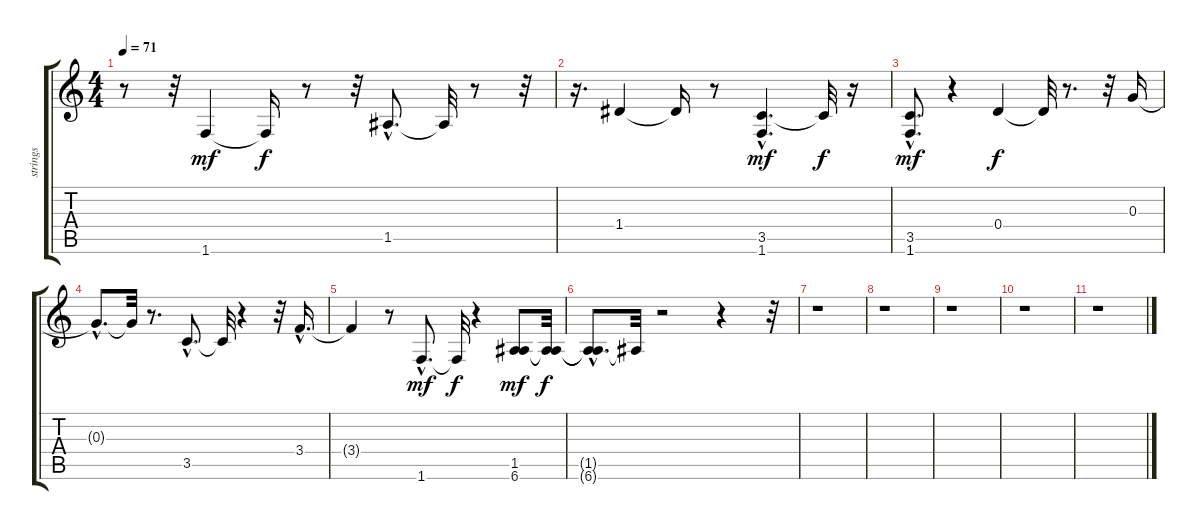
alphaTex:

\track ("strings" "strings") {instrument acousticguitarnylon}
\staff {score tabs}
\tuning (E4 B3 G3 D3 A2 E2) {hide}
\ts (4 4)
\tempo 71
\clef g2
\ks c
r.8{dy f} r.32 1.6.4{dy mf} 1.6{t}.16{dy f} r.8 r.32 1.5{hac}.8{d} 1.5{t}.32 r.8 r.32 |
r.16{d} 1.4.4 1.4{t}.16 r.8 (3.5{hac} 1.6{hac}).4{d dy mf} 3.5{t}.32{dy f} r.16 |
(3.5{hac} 1.6{hac}).8{d dy mf} r.4 0.4.4{dy f} 0.4{t}.32 r.8{d} r.32 0.3.16 |
0.3{hac t}.8{d} 0.3{t}.32 r.8{d} 3.5{hac}.8{d} 3.5{t}.32 r.4 r.32 3.4{hac}.16{d} |
3.4{t}.4 r.8 1.6{hac}.8{d dy mf} 1.6{t}.32{dy f} r.4 (1.5 6.6).8{dy mf} (1.5{t} 6.6{t}).32{dy f} |
(1.5{hac t} 6.6{hac t}).8{d} 6.6{t}.32 r.2 r.4 r.32 |
r.1 |
r.1 |
r.1 |
r.1 |
r.1
